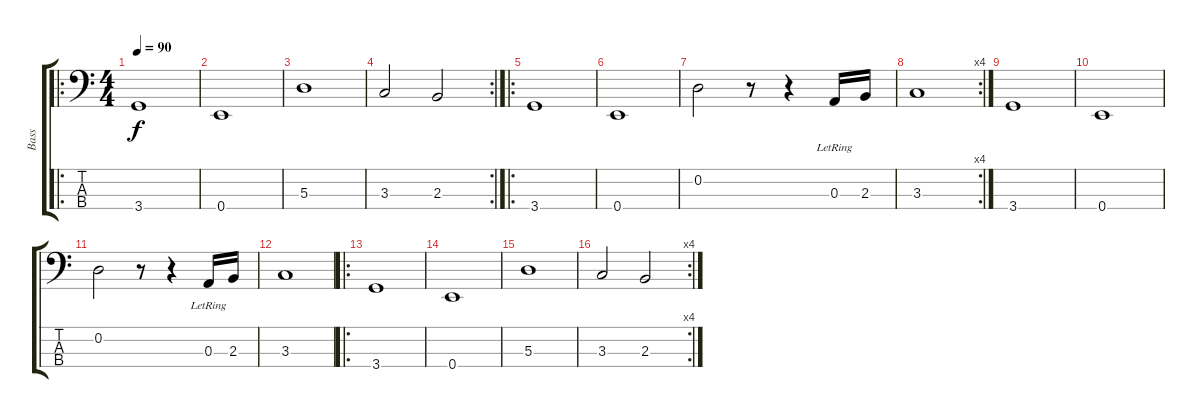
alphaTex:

\track ("Bass" "Bass") {instrument electricbassfinger}
\staff {score tabs}
\tuning (G2 D2 A1 E1) {hide}
\ro
\ts (4 4)
\tempo 90
\clef f4
\ks c
3.4.1{dy f} |
0.4.1 |
5.3.1 |
\rc 2
3.3.2 2.3.2 |
\ro
3.4.1 |
0.4.1 |
0.2.2 r.8 r.4 0.3{lr}.16 2.3.16 |
\rc 4
3.3.1 |
3.4.1 |
0.4.1 |
0.2.2 r.8 r.4 0.3{lr}.16 2.3.16 |
3.3.1 |
\ro
3.4.1 |
0.4.1 |
5.3.1 |
\rc 4
3.3.2 2.3.2
